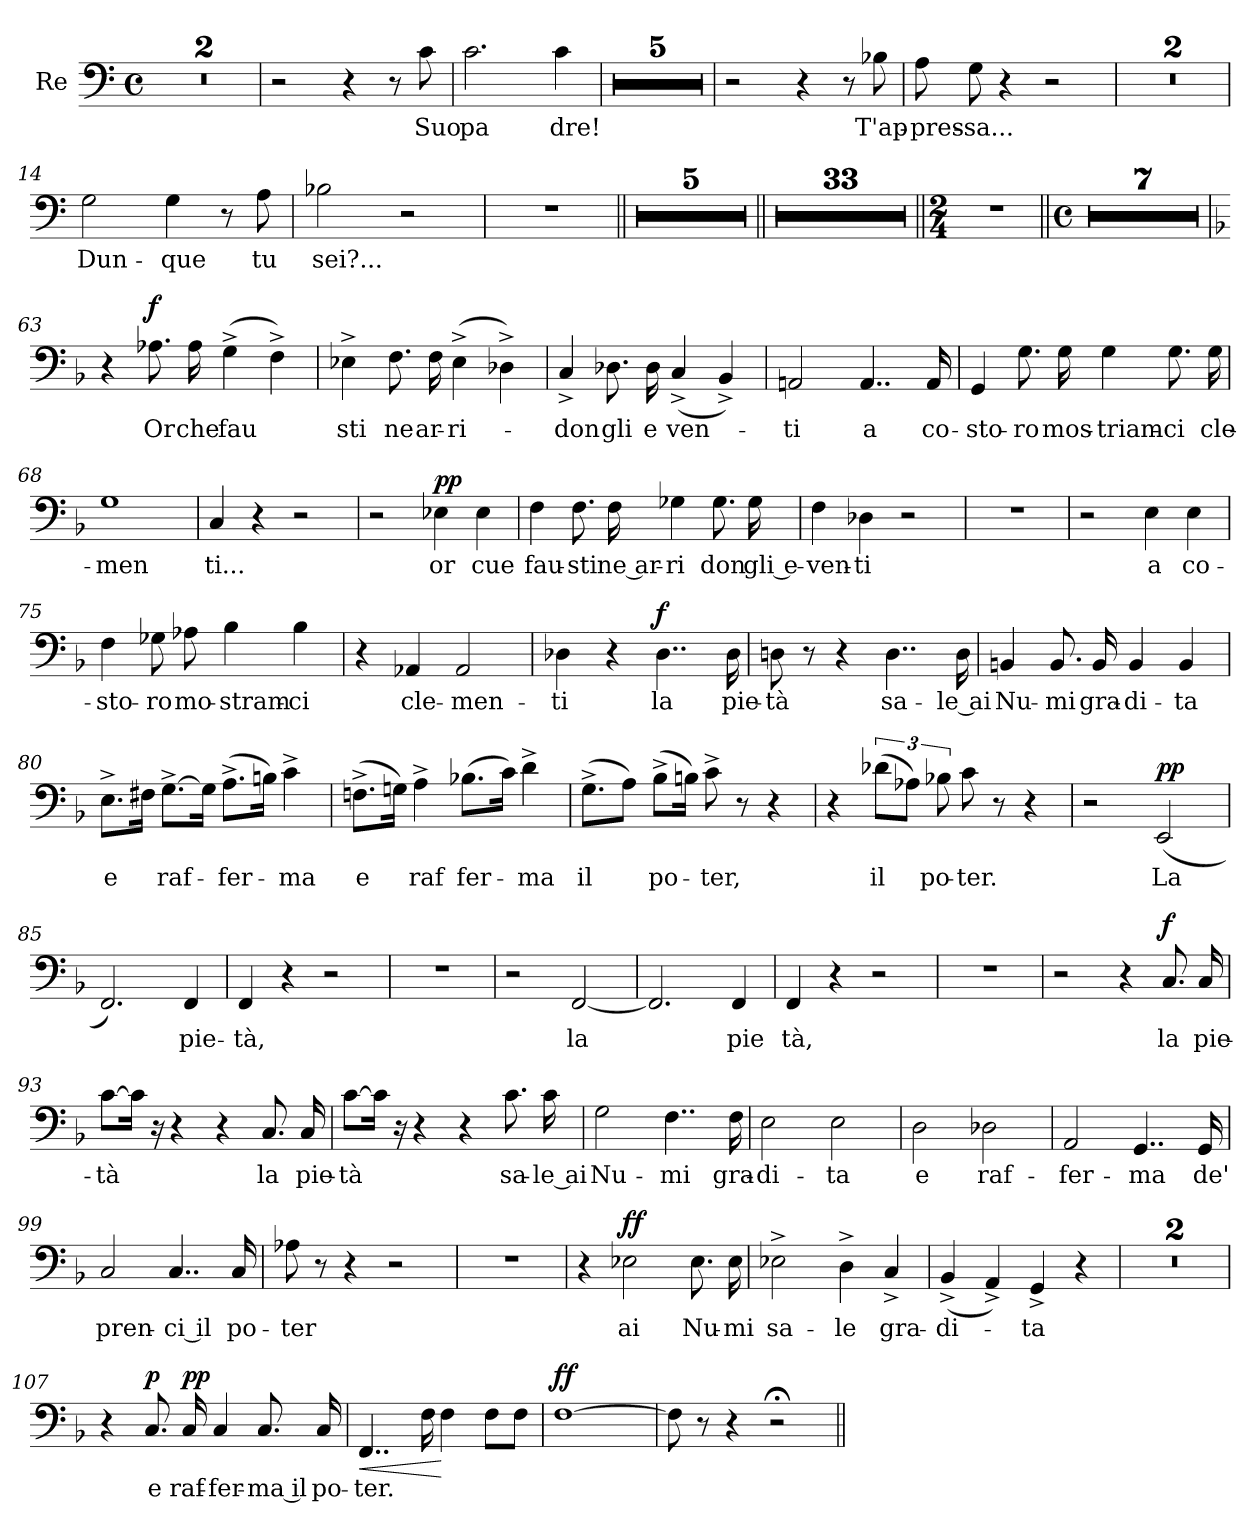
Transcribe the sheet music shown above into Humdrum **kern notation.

**kern	**text	**dynam
*part1	*part1	*part1
*staff1	*staff1	*staff1
*I"Re	*	*
*I'Re	*	*
*clefF4	*	*
*k[]	*	*
*M4/4	*	*
*met(c)	*	*
=1	=1	=1
1r	.	.
=2	=2	=2
1r	.	.
=3	=3	=3
2r	.	.
4r	.	.
8r	.	.
!	!LO:LY:b:color=#0055FF	!
8c\	Suo	.
=4	=4	=4
!	!LO:LY:b:color=#0055FF	!
2.c\	pa	.
!	!LO:LY:b:color=#0055FF	!
4c\	dre!	.
!!LO:PB:g=z
=5	=5	=5
1r	.	.
=6	=6	=6
1r	.	.
=7	=7	=7
1r	.	.
!!LO:LB:g=z
=8	=8	=8
1r	.	.
=9	=9	=9
1r	.	.
=10	=10	=10
2r	.	.
4r	.	.
8r	.	.
!	!LO:LY:b:color=#0055FF	!
8B-X\	T'ap-	.
=11	=11	=11
!	!LO:LY:b:color=#0055FF	!
8A\	-pres-	.
!	!LO:LY:b:color=#0055FF	!
8G\	-sa...	.
4r	.	.
2r	.	.
!!LO:LB:g=z
=12	=12	=12
1r	.	.
=13	=13	=13
1r	.	.
=14	=14	=14
!	!LO:LY:b:color=#0055FF	!
2G\	Dun-	.
!	!LO:LY:b:color=#0055FF	!
4G\	-que	.
8r	.	.
!	!LO:LY:b:color=#0055FF	!
8A\	tu	.
=15	=15	=15
!	!LO:LY:b:color=#0055FF	!
2B-X\	sei?...	.
2r	.	.
=16	=16	=16
1r	.	.
!!LO:PB:g=z
=17||	=17||	=17||
1r	.	.
=18	=18	=18
1r	.	.
=19	=19	=19
1r	.	.
!!LO:LB:g=z
=20	=20	=20
1r	.	.
=21	=21	=21
1r	.	.
=22||	=22||	=22||
1r	.	.
!!LO:LB:g=z
=23	=23	=23
1r	.	.
=24	=24	=24
1r	.	.
=25	=25	=25
1r	.	.
!!LO:LB:g=z
=26	=26	=26
1r	.	.
=27	=27	=27
1r	.	.
=28	=28	=28
1r	.	.
!!LO:PB:g=z
=29	=29	=29
1r	.	.
=30	=30	=30
1r	.	.
=31	=31	=31
1r	.	.
!!LO:LB:g=z
=32	=32	=32
1r	.	.
=33	=33	=33
1r	.	.
=34	=34	=34
1r	.	.
!!LO:LB:g=z
=35	=35	=35
1r	.	.
=36	=36	=36
1r	.	.
!!LO:LB:g=z
=37	=37	=37
1r	.	.
=38	=38	=38
1r	.	.
!!LO:PB:g=z
=39	=39	=39
1r	.	.
=40	=40	=40
1r	.	.
=41	=41	=41
1r	.	.
=42	=42	=42
1r	.	.
!!LO:LB:g=z
=43	=43	=43
1r	.	.
=44	=44	=44
1r	.	.
=45	=45	=45
1r	.	.
!!LO:LB:g=z
=46	=46	=46
1r	.	.
=47	=47	=47
1r	.	.
=48	=48	=48
1r	.	.
=49	=49	=49
1r	.	.
!!LO:PB:g=z
=50	=50	=50
1r	.	.
=51	=51	=51
1r	.	.
=52	=52	=52
1r	.	.
!!LO:LB:g=z
=53	=53	=53
1r	.	.
=54	=54	=54
1r	.	.
!!LO:PB:g=z
=55||	=55||	=55||
*M2/4	*	*
2r	.	.
=56||	=56||	=56||
*M4/4	*	*
*met(c)	*	*
1r	.	.
!!LO:LB:g=z
=57	=57	=57
1r	.	.
=58	=58	=58
1r	.	.
!!LO:PB:g=z
=59	=59	=59
1r	.	.
=60	=60	=60
1r	.	.
!!LO:LB:g=z
=61	=61	=61
1r	.	.
=62	=62	=62
1r	.	.
!!LO:PB:g=z
=63	=63	=63
*k[b-]	*	*
*F:	*	*
4r	.	.
!	!LO:LY:b:color=#0055FF	!LO:DY:a
8.A-X\	Or	f
!	!LO:LY:b:color=#0055FF	!
16A-\	che	.
!	!LO:LY:b:color=#0055FF	!
(>4G^\	fau	.
4F^\)	.	.
=64	=64	=64
!	!LO:LY:b:color=#0055FF	!
4E-X^\	sti	.
!	!LO:LY:b:color=#0055FF	!
8.F\	ne	.
!	!LO:LY:b:color=#0055FF	!
16F\	ar-	.
!	!LO:LY:b:color=#0055FF	!
(>4E-^\	-ri-	.
4D-X^\)	.	.
=65	=65	=65
!	!LO:LY:b:color=#0055FF	!
4C^/	-don	.
!	!LO:LY:b:color=#0055FF	!
8.D-X\	gli	.
!	!LO:LY:b:color=#0055FF	!
16D-\	e	.
!	!LO:LY:b:color=#0055FF	!
(<4C^/	ven-	.
4BB-^/)	.	.
!!LO:PB:g=z
=66	=66	=66
!	!LO:LY:b:color=#0055FF	!
2AAn/	-ti	.
!	!LO:LY:b:color=#0055FF	!
4..AA/	a	.
!	!LO:LY:b:color=#0055FF	!
16AA/	co-	.
=67	=67	=67
!	!LO:LY:b:color=#0055FF	!
4GG/	-sto-	.
!	!LO:LY:b:color=#0055FF	!
8.G\	-ro	.
!	!LO:LY:b:color=#0055FF	!
16G\	mos-	.
!	!LO:LY:b:color=#0055FF	!
4G\	-triam-	.
!	!LO:LY:b:color=#0055FF	!
8.G\	-ci	.
!	!LO:LY:b:color=#0055FF	!
16G\	cle-	.
=68	=68	=68
!	!LO:LY:b:color=#0055FF	!
1G	-men	.
!!LO:PB:g=z
=69	=69	=69
!	!LO:LY:b:color=#0055FF	!
4C/	ti...	.
4r	.	.
2r	.	.
=70	=70	=70
2r	.	.
!	!LO:LY:b:color=#0055FF	!LO:DY:a
4E-X\	or	pp
!	!LO:LY:b:color=#0055FF	!
4E-\	cue	.
!!LO:PB:g=z
=71	=71	=71
!	!LO:LY:b:color=#0055FF	!
4F\	fau-	.
!	!LO:LY:b:color=#0055FF	!
8.F\	-sti	.
!	!LO:LY:b:color=#0055FF	!
16F\	ne ar-	.
!	!LO:LY:b:color=#0055FF	!
4G-X\	-ri	.
!	!LO:LY:b:color=#0055FF	!
8.G-\	don	.
!	!LO:LY:b:color=#0055FF	!
16G-\	gli e-	.
=72	=72	=72
!	!LO:LY:b:color=#0055FF	!
4F\	-ven-	.
!	!LO:LY:b:color=#0055FF	!
4D-X\	-ti	.
2r	.	.
!!LO:PB:g=z
=73	=73	=73
1r	.	.
=74	=74	=74
2r	.	.
!	!LO:LY:b:color=#0055FF	!
4E\	a	.
!	!LO:LY:b:color=#0055FF	!
4E\	co-	.
!!LO:PB:g=z
=75	=75	=75
!	!LO:LY:b:color=#0055FF	!
4F\	-sto-	.
!	!LO:LY:b:color=#0055FF	!
8G-X\	-ro	.
!	!LO:LY:b:color=#0055FF	!
8A-X\	mo-	.
!	!LO:LY:b:color=#0055FF	!
4B-\	-stram-	.
!	!LO:LY:b:color=#0055FF	!
4B-\	-ci	.
=76	=76	=76
4r	.	.
!	!LO:LY:b:color=#0055FF	!
4AA-X/	cle-	.
!	!LO:LY:b:color=#0055FF	!
2AA-/	-men-	.
!!LO:PB:g=z
=77	=77	=77
!	!LO:LY:b:color=#0055FF	!
4D-X\	-ti	.
4r	.	.
!	!LO:LY:b:color=#0055FF	!LO:DY:a
4..D-\	la	f
!	!LO:LY:b:color=#0055FF	!
16D-\	pie-	.
=78	=78	=78
!	!LO:LY:b:color=#0055FF	!
8Dn\	-tà	.
8r	.	.
4r	.	.
!	!LO:LY:b:color=#0055FF	!
4..D\	sa-	.
!	!LO:LY:b:color=#0055FF	!
16D\	-le ai	.
!!LO:PB:g=z
=79	=79	=79
!	!LO:LY:b:color=#0055FF	!
4BBn/	Nu-	.
!	!LO:LY:b:color=#0055FF	!
8.BB/	-mi	.
!	!LO:LY:b:color=#0055FF	!
16BB/	gra-	.
!	!LO:LY:b:color=#0055FF	!
4BB/	-di-	.
!	!LO:LY:b:color=#0055FF	!
4BB/	-ta	.
=80	=80	=80
!	!LO:LY:b:color=#0055FF	!
8.E^\L	e	.
16F#X\Jk	.	.
!	!LO:LY:b:color=#0055FF	!
[8.G^\L	raf-	.
16G\Jk]	.	.
!	!LO:LY:b:color=#0055FF	!
(>8.A^\L	-fer-	.
16Bn\Jk)	.	.
!	!LO:LY:b:color=#0055FF	!
4c^\	-ma	.
!!LO:PB:g=z
=81	=81	=81
!	!LO:LY:b:color=#0055FF	!
(>8.Fn^\L	e	.
16Gn\Jk)	.	.
!	!LO:LY:b:color=#0055FF	!
4A^\	raf	.
!	!LO:LY:b:color=#0055FF	!
(>8.B-X\L	fer-	.
16c\Jk)	.	.
!	!LO:LY:b:color=#0055FF	!
4d^\	-ma	.
=82	=82	=82
!	!LO:LY:b:color=#0055FF	!
(>8.G^\L	il	.
8A\J)	.	.
!	!LO:LY:b:color=#0055FF	!
(>8B-^\L	po-	.
16Bn\Jk)	.	.
!	!LO:LY:b:color=#0055FF	!
8c^\	-ter,	.
8r	.	.
4r	.	.
!!LO:PB:g=z
=83	=83	=83
4r	.	.
!	!LO:LY:b:color=#0055FF	!
(>12d-X\L	il	.
12A-X\J)	.	.
!	!LO:LY:b:color=#0055FF	!
12B-X\	po-	.
!	!LO:LY:b:color=#0055FF	!
8c\	-ter.	.
8r	.	.
4r	.	.
=84	=84	=84
2r	.	.
!	!LO:LY:b:color=#0055FF	!LO:DY:a
(>2EE/	La	pp
!!LO:PB:g=z
=85	=85	=85
2.FF/)	.	.
!	!LO:LY:b:color=#0055FF	!
4FF/	pie-	.
=86	=86	=86
!	!LO:LY:b:color=#0055FF	!
4FF/	-tà,	.
4r	.	.
2r	.	.
!!LO:PB:g=z
=87	=87	=87
1r	.	.
=88	=88	=88
2r	.	.
!	!LO:LY:b:color=#0055FF	!
[2FF/	la	.
!!LO:PB:g=z
=89	=89	=89
2.FF/]	.	.
!	!LO:LY:b:color=#0055FF	!
4FF/	pie	.
=90	=90	=90
!	!LO:LY:b:color=#0055FF	!
4FF/	tà,	.
4r	.	.
2r	.	.
!!LO:PB:g=z
=91	=91	=91
1r	.	.
=92	=92	=92
2r	.	.
4r	.	.
!	!LO:LY:b:color=#0055FF	!LO:DY:a
8.C/	la	f
!	!LO:LY:b:color=#0055FF	!
16C/	pie-	.
=93	=93	=93
!	!LO:LY:b:color=#0055FF	!
[8c\L	-tà	.
16c\Jk]	.	.
16r	.	.
4r	.	.
4r	.	.
!	!LO:LY:b:color=#0055FF	!
8.C/	la	.
!	!LO:LY:b:color=#0055FF	!
16C/	pie-	.
!!LO:PB:g=z
=94	=94	=94
!	!LO:LY:b:color=#0055FF	!
[8c\L	-tà	.
16c\Jk]	.	.
16r	.	.
4r	.	.
4r	.	.
!	!LO:LY:b:color=#0055FF	!
8.c\	sa-	.
!	!LO:LY:b:color=#0055FF	!
16c\	-le ai	.
=95	=95	=95
!	!LO:LY:b:color=#0055FF	!
2G\	Nu-	.
!	!LO:LY:b:color=#0055FF	!
4..F\	-mi	.
!	!LO:LY:b:color=#0055FF	!
16F\	gra-	.
=96	=96	=96
!	!LO:LY:b:color=#0055FF	!
2E\	-di-	.
!	!LO:LY:b:color=#0055FF	!
2E\	-ta	.
!!LO:PB:g=z
=97	=97	=97
!	!LO:LY:b:color=#0055FF	!
2D\	e	.
!	!LO:LY:b:color=#0055FF	!
2D-X\	raf-	.
=98	=98	=98
!	!LO:LY:b:color=#0055FF	!
2AA/	-fer-	.
!	!LO:LY:b:color=#0055FF	!
4..GG/	-ma	.
!	!LO:LY:b:color=#0055FF	!
16GG/	de'	.
=99	=99	=99
!	!LO:LY:b:color=#0055FF	!
2C/	pren-	.
!	!LO:LY:b:color=#0055FF	!
4..C/	-ci il	.
!	!LO:LY:b:color=#0055FF	!
16C/	po-	.
!!LO:PB:g=z
=100	=100	=100
!	!LO:LY:b:color=#0055FF	!
8A-X\	-ter	.
8r	.	.
4r	.	.
2r	.	.
=101	=101	=101
1r	.	.
=102	=102	=102
4r	.	.
!	!LO:LY:b:color=#0055FF	!LO:DY:a
2E-X\	ai	ff
!	!LO:LY:b:color=#0055FF	!
8.E-\	Nu-	.
!	!LO:LY:b:color=#0055FF	!
16E-\	-mi	.
!!LO:PB:g=z
=103	=103	=103
!	!LO:LY:b:color=#0055FF	!
2E-X^\	sa-	.
!	!LO:LY:b:color=#0055FF	!
4D^\	-le	.
!	!LO:LY:b:color=#0055FF	!
4C^/	gra-	.
=104	=104	=104
!	!LO:LY:b:color=#0055FF	!
(<4BB-^/	-di-	.
4AA^/)	.	.
!	!LO:LY:b:color=#0055FF	!
4GG^/	-ta	.
4r	.	.
=105	=105	=105
1r	.	.
=106	=106	=106
1r	.	.
!!LO:PB:g=z
=107	=107	=107
4r	.	.
!	!LO:LY:b:color=#0055FF	!LO:DY:a
8.C/	e	p
!	!LO:LY:b:color=#0055FF	!LO:DY:a
16C/	raf-	pp
!	!LO:LY:b:color=#0055FF	!
4C/	-fer-	.
!	!LO:LY:b:color=#0055FF	!
8.C/	-ma il	.
!	!LO:LY:b:color=#0055FF	!
16C/	po-	.
=108	=108	=108
!	!LO:LY:b:color=#0055FF	!LO:HP:b
4..FF/	-ter.	<
16F\	.	.
4F\	.	[
8F\L	.	.
8F\J	.	.
=109	=109	=109
!	!	!LO:DY:a
[1F	.	ff
=110	=110	=110
8F\]	.	.
8r	.	.
4r	.	.
2r;<	.	.
=||	=||	=||
*-	*-	*-
